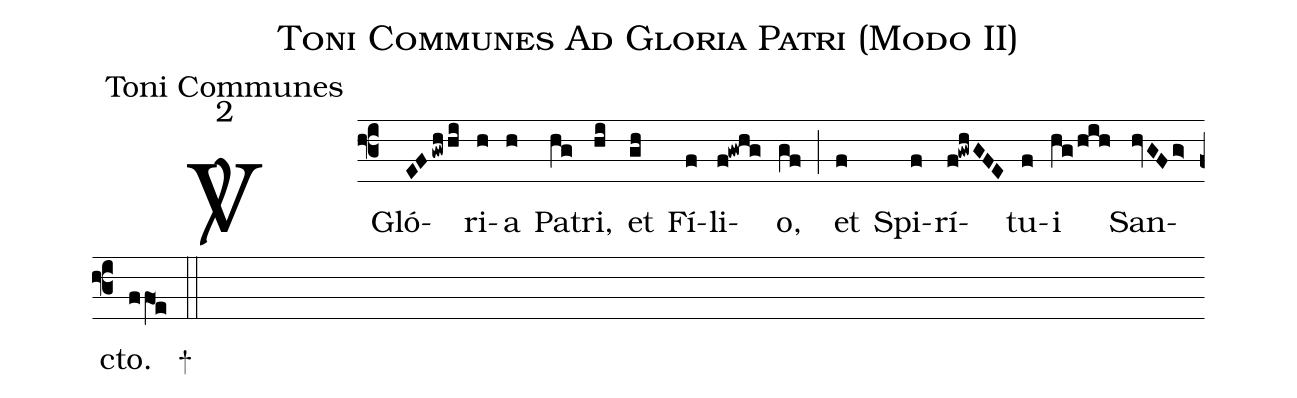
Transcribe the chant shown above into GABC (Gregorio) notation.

name:Toni Communes Ad Gloria Patri (Modo II);
office-part:Toni Communes;
mode:2;
%%
(f3) <sp>V/</sp> Gló(EFgwhhi)ri(h)a(h) Pa(hg)tri,(hi) et(gh) Fí(f)li(f!gwhg)o,(gf) (;)
et(f) Spi(f)rí(f!gwhGFE)tu(f)i(hg/hih) San(hvGFg>)cto.(ffO1!e)
<sp>+</sp>(::)
